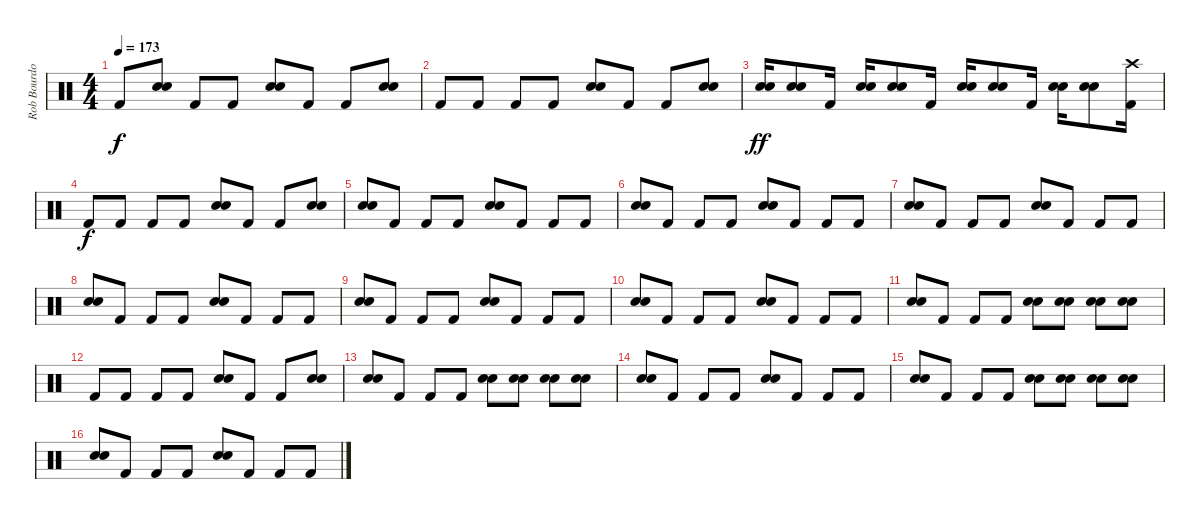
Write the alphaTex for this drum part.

\track ("Rob Bourdon" "Rob Bourdo") {instrument percussion}
\staff {score}
\articulation defaults
\ts (4 4)
\tempo 173
\clef neutral
\ks c "Kick (hit) 2".8{dy f}
("Snare (hit) 2" "Electric Snare (hit)").8 "Kick (hit) 2".8 "Kick (hit) 2".8 ("Snare (hit) 2" "Electric Snare (hit)").8 "Kick (hit) 2".8 "Kick (hit) 2".8 ("Snare (hit) 2" "Electric Snare (hit)").8 |
"Kick (hit) 2".8 "Kick (hit) 2".8 "Kick (hit) 2".8 "Kick (hit) 2".8 ("Snare (hit) 2" "Electric Snare (hit)").8 "Kick (hit) 2".8 "Kick (hit) 2".8 ("Snare (hit) 2" "Electric Snare (hit)").8 |
("Snare (hit) 2" "Electric Snare (hit)").16{dy ff} ("Snare (hit) 2" "Electric Snare (hit)").8 "Kick (hit) 2".16 ("Snare (hit) 2" "Electric Snare (hit)").16 ("Snare (hit) 2" "Electric Snare (hit)").8 "Kick (hit) 2".16 ("Snare (hit) 2" "Electric Snare (hit)").16 ("Snare (hit) 2" "Electric Snare (hit)").8 "Kick (hit) 2".16 ("Snare (hit) 2" "Electric Snare (hit)").16 ("Snare (hit) 2" "Electric Snare (hit)").8 ("Kick (hit) 2" "Crash high (hit)").16 |
"Kick (hit) 2".8{dy f} "Kick (hit) 2".8 "Kick (hit) 2".8 "Kick (hit) 2".8 ("Snare (hit) 2" "Electric Snare (hit)").8 "Kick (hit) 2".8 "Kick (hit) 2".8 ("Snare (hit) 2" "Electric Snare (hit)").8 |
("Snare (hit) 2" "Electric Snare (hit)").8 "Kick (hit) 2".8 "Kick (hit) 2".8 "Kick (hit) 2".8 ("Snare (hit) 2" "Electric Snare (hit)").8 "Kick (hit) 2".8 "Kick (hit) 2".8 "Kick (hit) 2".8 |
("Snare (hit) 2" "Electric Snare (hit)").8 "Kick (hit) 2".8 "Kick (hit) 2".8 "Kick (hit) 2".8 ("Snare (hit) 2" "Electric Snare (hit)").8 "Kick (hit) 2".8 "Kick (hit) 2".8 "Kick (hit) 2".8 |
("Snare (hit) 2" "Electric Snare (hit)").8 "Kick (hit) 2".8 "Kick (hit) 2".8 "Kick (hit) 2".8 ("Snare (hit) 2" "Electric Snare (hit)").8 "Kick (hit) 2".8 "Kick (hit) 2".8 "Kick (hit) 2".8 |
("Snare (hit) 2" "Electric Snare (hit)").8 "Kick (hit) 2".8 "Kick (hit) 2".8 "Kick (hit) 2".8 ("Snare (hit) 2" "Electric Snare (hit)").8 "Kick (hit) 2".8 "Kick (hit) 2".8 "Kick (hit) 2".8 |
("Snare (hit) 2" "Electric Snare (hit)").8 "Kick (hit) 2".8 "Kick (hit) 2".8 "Kick (hit) 2".8 ("Snare (hit) 2" "Electric Snare (hit)").8 "Kick (hit) 2".8 "Kick (hit) 2".8 "Kick (hit) 2".8 |
("Snare (hit) 2" "Electric Snare (hit)").8 "Kick (hit) 2".8 "Kick (hit) 2".8 "Kick (hit) 2".8 ("Snare (hit) 2" "Electric Snare (hit)").8 "Kick (hit) 2".8 "Kick (hit) 2".8 "Kick (hit) 2".8 |
("Snare (hit) 2" "Electric Snare (hit)").8 "Kick (hit) 2".8 "Kick (hit) 2".8 "Kick (hit) 2".8 ("Snare (hit) 2" "Electric Snare (hit)").8 ("Snare (hit) 2" "Electric Snare (hit)").8 ("Snare (hit) 2" "Electric Snare (hit)").8 ("Snare (hit) 2" "Electric Snare (hit)").8 |
"Kick (hit) 2".8 "Kick (hit) 2".8 "Kick (hit) 2".8 "Kick (hit) 2".8 ("Snare (hit) 2" "Electric Snare (hit)").8 "Kick (hit) 2".8 "Kick (hit) 2".8 ("Snare (hit) 2" "Electric Snare (hit)").8 |
("Snare (hit) 2" "Electric Snare (hit)").8 "Kick (hit) 2".8 "Kick (hit) 2".8 "Kick (hit) 2".8 ("Snare (hit) 2" "Electric Snare (hit)").8 ("Snare (hit) 2" "Electric Snare (hit)").8 ("Snare (hit) 2" "Electric Snare (hit)").8 ("Snare (hit) 2" "Electric Snare (hit)").8 |
("Snare (hit) 2" "Electric Snare (hit)").8 "Kick (hit) 2".8 "Kick (hit) 2".8 "Kick (hit) 2".8 ("Snare (hit) 2" "Electric Snare (hit)").8 "Kick (hit) 2".8 "Kick (hit) 2".8 "Kick (hit) 2".8 |
("Snare (hit) 2" "Electric Snare (hit)").8 "Kick (hit) 2".8 "Kick (hit) 2".8 "Kick (hit) 2".8 ("Snare (hit) 2" "Electric Snare (hit)").8 ("Snare (hit) 2" "Electric Snare (hit)").8 ("Snare (hit) 2" "Electric Snare (hit)").8 ("Snare (hit) 2" "Electric Snare (hit)").8 |
("Snare (hit) 2" "Electric Snare (hit)").8 "Kick (hit) 2".8 "Kick (hit) 2".8 "Kick (hit) 2".8 ("Snare (hit) 2" "Electric Snare (hit)").8 "Kick (hit) 2".8 "Kick (hit) 2".8 "Kick (hit) 2".8
